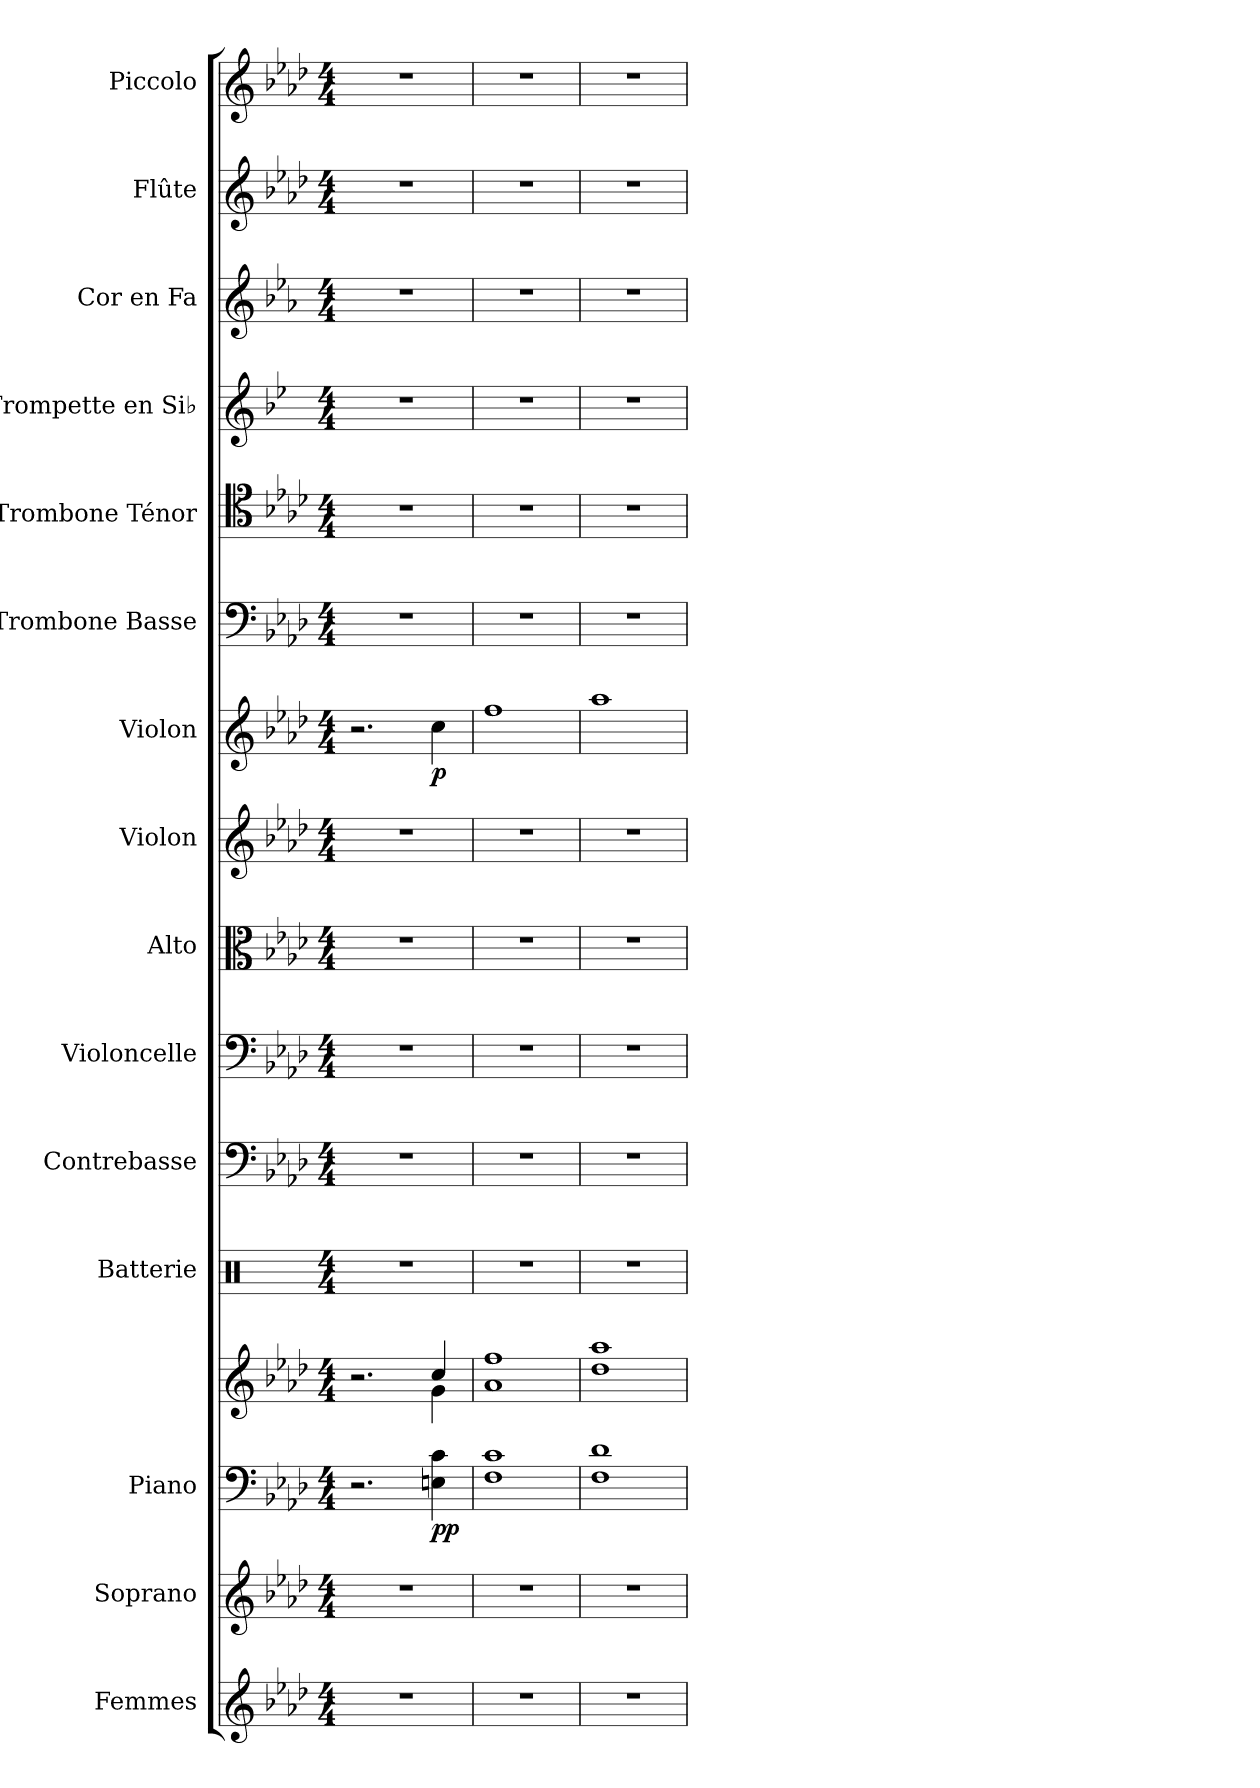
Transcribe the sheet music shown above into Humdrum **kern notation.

**kern	**kern	**kern	**kern	**dynam	**kern	**kern	**kern	**kern	**kern	**kern	**dynam	**kern	**kern	**kern	**kern	**kern	**kern
*part15	*part14	*part13	*part13	*part13	*part12	*part11	*part10	*part9	*part8	*part7	*part7	*part6	*part5	*part4	*part3	*part2	*part1
*staff16	*staff15	*staff14	*staff13	*staff13/14	*staff12	*staff11	*staff10	*staff9	*staff8	*staff7	*staff7	*staff6	*staff5	*staff4	*staff3	*staff2	*staff1
*I"Femmes	*I"Soprano	*I"Piano	*	*	*I"Batterie	*I"Contrebasse	*I"Violoncelle	*I"Alto	*I"Violon	*I"Violon	*	*I"Trombone Basse	*I"Trombone Ténor	*I"Trompette en Si♭	*I"Cor en Fa	*I"Flûte	*I"Piccolo
*I'F.	*I'S.	*I'Pia.	*	*	*I'Bat.	*I'Cb.	*I'Vlc	*I'Alt.	*I'Vln.	*I'Vln.	*	*I'Tbn. B.	*I'Tbn. T.	*I'Tromp. Si♭	*I'Cor Fa	*I'Fl.	*I'Picc.
*clefG2	*clefG2	*clefF4	*clefG2	*	*clefX	*clefF4	*clefF4	*clefC3	*clefG2	*clefG2	*	*clefF4	*clefC4	*clefG2	*clefG2	*clefG2	*clefG2
*	*	*	*	*	*	*ITrd7c12	*	*	*	*	*	*	*	*ITrd1c2	*ITrd4c7	*	*ITrd-7c-12
*k[b-e-a-d-]	*k[b-e-a-d-]	*k[b-e-a-d-]	*k[b-e-a-d-]	*	*k[]	*k[b-e-a-d-]	*k[b-e-a-d-]	*k[b-e-a-d-]	*k[b-e-a-d-]	*k[b-e-a-d-]	*	*k[b-e-a-d-]	*k[b-e-a-d-]	*k[b-e-a-d-]	*k[b-e-a-d-]	*k[b-e-a-d-]	*k[b-e-a-d-]
*M4/4	*M4/4	*M4/4	*M4/4	*	*M4/4	*M4/4	*M4/4	*M4/4	*M4/4	*M4/4	*	*M4/4	*M4/4	*M4/4	*M4/4	*M4/4	*M4/4
*MM95	*MM95	*MM95	*MM95	*	*MM95	*MM95	*MM95	*MM95	*MM95	*MM95	*	*MM95	*MM95	*MM95	*MM95	*MM95	*MM95
=1	=1	=1	=1	=1	=1	=1	=1	=1	=1	=1	=1	=1	=1	=1	=1	=1	=1
*	*	*	*^	*	*	*	*	*	*	*	*	*	*	*	*	*	*
1r	1r	2.r	2.r	2.ryy	.	1r	1r	1r	1r	1r	2.r	.	1r	1r	1r	1r	1r	1r
!	!	!	!	!	!LO:DY:b=2	!	!	!	!	!	!	!	!	!	!	!	!	!
!	!	!	!	!	!LO:DY:n=1:b	!	!	!	!	!	!	!LO:DY:b	!	!	!	!	!	!
.	.	4En\ 4c\	4cc/	4g\	p p	.	.	.	.	.	4cc\	p	.	.	.	.	.	.
*	*	*	*v	*v	*	*	*	*	*	*	*	*	*	*	*	*	*	*
=2	=2	=2	=2	=2	=2	=2	=2	=2	=2	=2	=2	=2	=2	=2	=2	=2	=2
1r	1r	1F 1c	1a- 1ff	.	1r	1r	1r	1r	1r	1ff	.	1r	1r	1r	1r	1r	1r
=3	=3	=3	=3	=3	=3	=3	=3	=3	=3	=3	=3	=3	=3	=3	=3	=3	=3
1r	1r	1F 1d-	1dd- 1aa-	.	1r	1r	1r	1r	1r	1aa-	.	1r	1r	1r	1r	1r	1r
=	=	=	=	=	=	=	=	=	=	=	=	=	=	=	=	=	=
*-	*-	*-	*-	*-	*-	*-	*-	*-	*-	*-	*-	*-	*-	*-	*-	*-	*-
